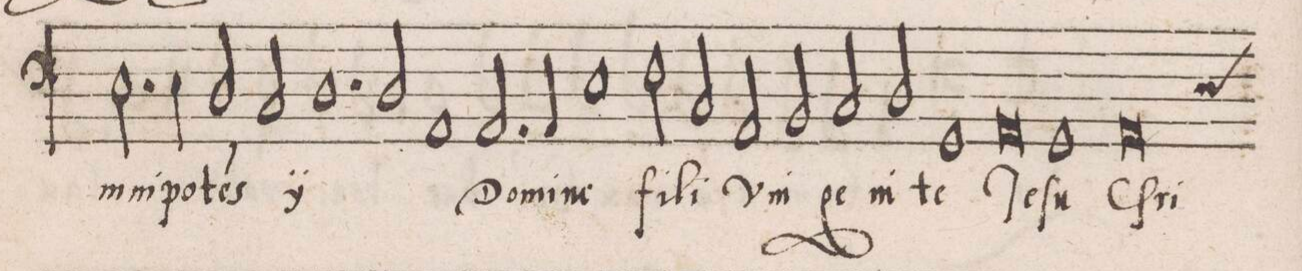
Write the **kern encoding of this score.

**kern	**text
*I"BASSVS	*
*clefF4	*
*k[]	*
*met(c|)	*
*M2/1	*
2.E\	-mni-
4E\	-po-
=29	=29
2D/	-te(n)s
*	*ij
2C/	o-
1.D	-mni-
=30	=30
2D/	-po-
1AA	-te(n)s
*	*Xij
=31	=31
2.AA/	Do-
4AA/	-mi-
1E	-ne
=32	=32
2F\	fi-
2C/	-li
2AA/	V-
2BB/	-ni-
=33	=33
2C/	-ge-
2C/	-ni-
1GG	-te
=34	=34
0AA	Je-
=35	=35
1GG	-ſu
*custos:E	*
0AA	Chri-
=36	=36
*-	*-
